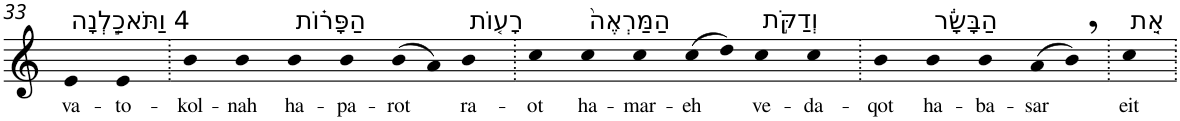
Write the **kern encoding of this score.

**kern	**text
*part1	*part1
*staff1	*staff1
*I"Piano	*
*I'Pno	*
!!LO:PB:g=z
*clefG2	*
*k[]	*
=33	=33
!LO:TX:a:t=4 וַתֹּאכַ֣לְנָה	!
!	!LO:LY:b
4e	va-
!	!LO:LY:b
4e	-to-
=34.	=34.
!	!LO:LY:b
4b	-kol-
!	!LO:LY:b
4b	-nah
!LO:TX:a:t=הַפָּר֗וֹת	!
!	!LO:LY:b
4b	ha-
!	!LO:LY:b
4b	-pa-
!	!LO:LY:b
(>8b	-rot
8a)	.
!LO:TX:a:t=רָע֤וֹת	!
!	!LO:LY:b
4b	ra-
=35.	=35.
!	!LO:LY:b
4cc	-ot
!LO:TX:a:t=הַמַּרְאֶה֙	!
!	!LO:LY:b
4cc	ha-
!	!LO:LY:b
4cc	-mar-
!	!LO:LY:b
(>8cc	-eh
8dd)	.
!LO:TX:a:t=וְדַקֹּ֣ת	!
!	!LO:LY:b
4cc	ve-
!	!LO:LY:b
4cc	-da-
=36.	=36.
!	!LO:LY:b
4b	-qot
!LO:TX:a:t=הַבָּשָׂ֔ר	!
!	!LO:LY:b
4b	ha-
!	!LO:LY:b
4b	-ba-
!	!LO:LY:b
(>8a	-sar
8b,)	.
=37.	=37.
!LO:TX:a:t=אֵ֚ת	!
!	!LO:LY:b
4cc	eit
=.	=.
*-	*-
